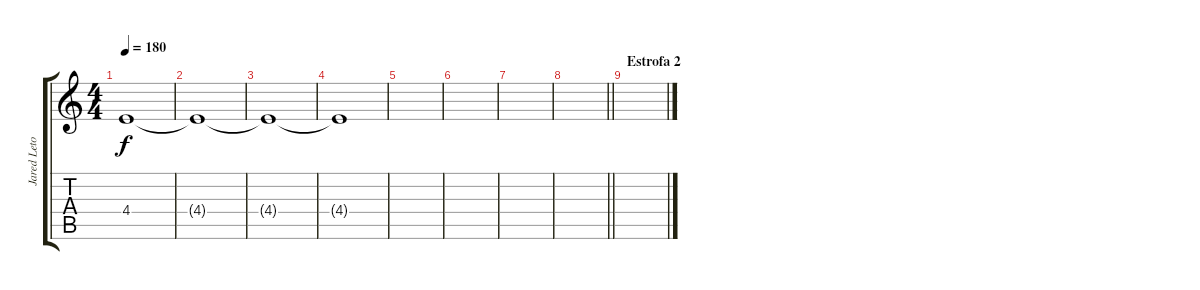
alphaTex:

\track ("Jared Leto" "Jared Leto") {instrument distortionguitar}
\staff {score tabs}
\tuning (D4 A3 F3 C3 G2 C2) {hide}
\ts (4 4)
\tempo 180
\clef g2
\ks c
4.4.1{dy f volume 5} |
4.4{t}.1 |
4.4{t}.1 |
4.4{t}.1 |
|
|
|
\barLineRight lightlight
|
\section ("" "Estrofa 2")
